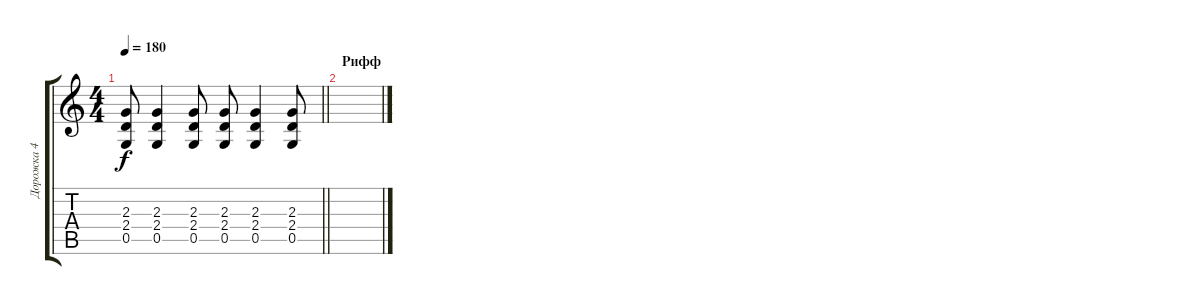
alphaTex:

\track ("Дорожка 4" "Дорожка 4") {instrument acousticguitarsteel}
\staff {score tabs}
\tuning (D4 A3 F3 C3 G2 D2) {hide}
\ts (4 4)
\tempo 180
\clef g2
\barLineRight lightlight
\ks c
(2.3 2.4 0.5).8{dy f} (2.3 2.4 0.5).4 (2.3 2.4 0.5).8 (2.3 2.4 0.5).8 (2.3 2.4 0.5).4 (2.3 2.4 0.5).8 |
\section ("" "Рифф")
